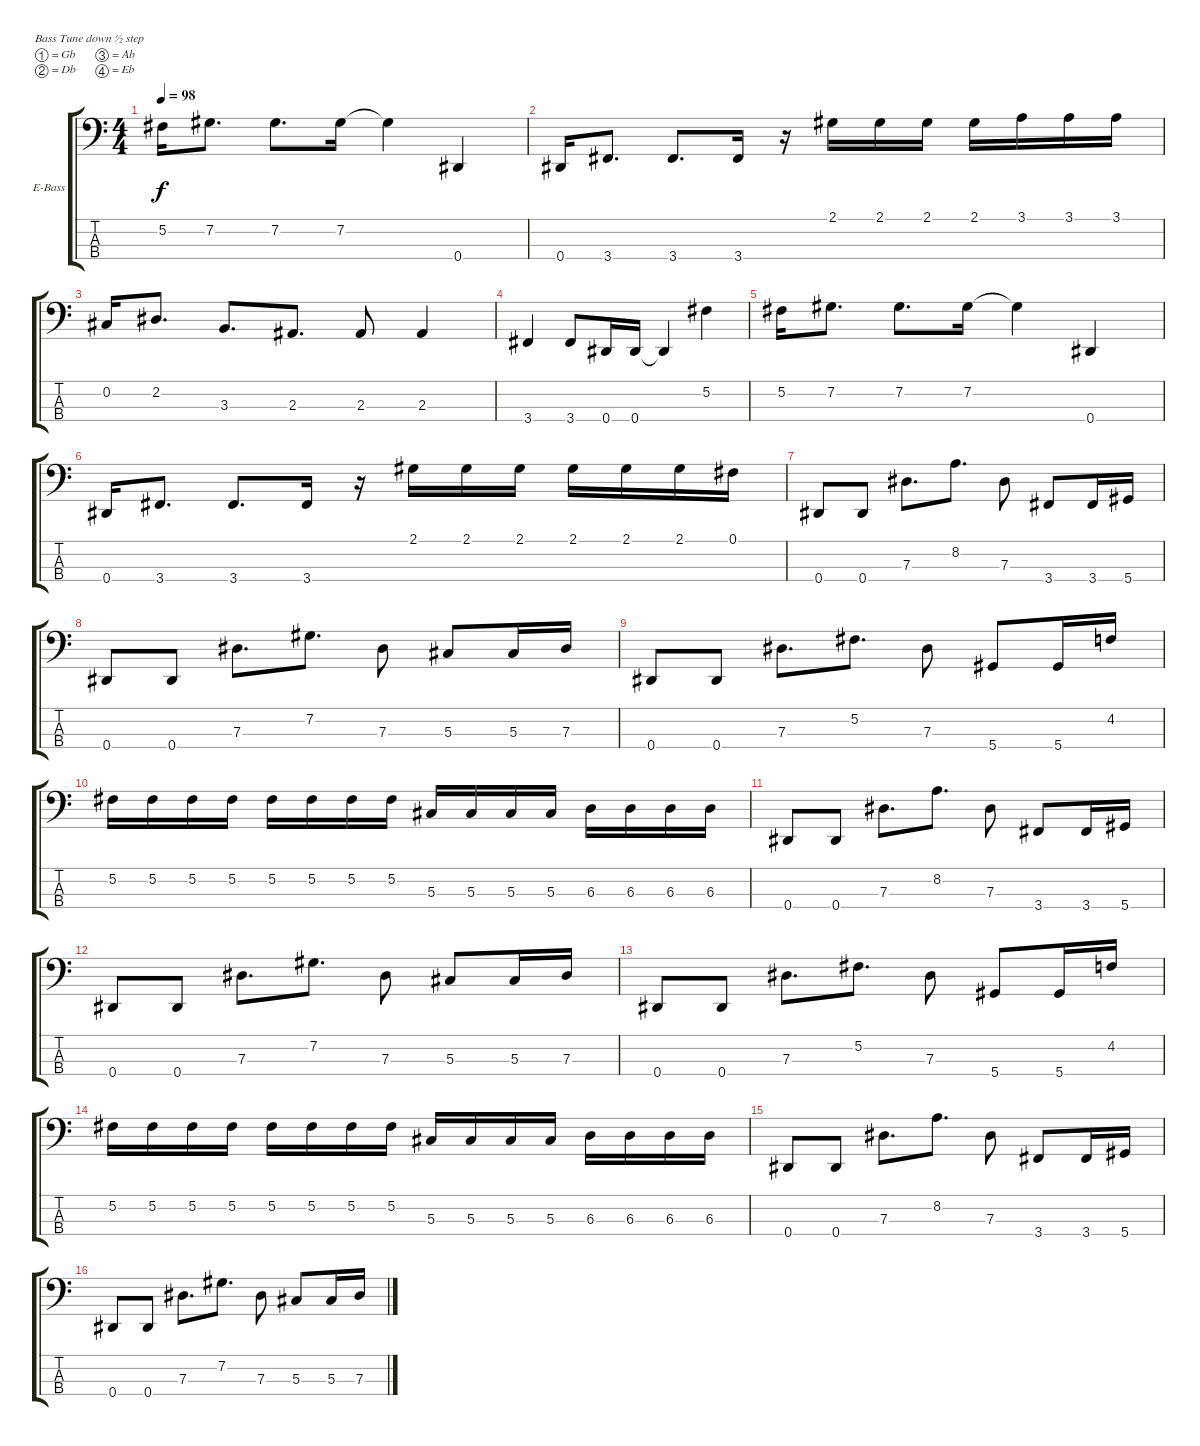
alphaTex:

\bracketExtendMode groupsimilarinstruments
\firstSystemTrackNameOrientation horizontal
\otherSystemsTrackNameOrientation horizontal
\track ("Electric Bass" "E-Bass") {instrument electricbassfinger}
\staff {score tabs}
\tuning (Gb2 Db2 Ab1 Eb1)
\ts (4 4)
\tempo 98
\clef f4
\ks c
5.2.16{dy f} 7.2.8{d} 7.2.8{d} 7.2.16 7.2{t}.4 0.4.4 |
0.4.16 3.4.8{d} 3.4.8{d} 3.4.16 r.16 2.1.16 2.1.16 2.1.16 2.1.16 3.1.16 3.1.16 3.1.16 |
0.2.16 2.2.8{d} 3.3.8{d} 2.3.8{d} 2.3.8 2.3.4 |
3.4.4 3.4.8 0.4.16 0.4.16 0.4{t}.4 5.2.4 |
5.2.16 7.2.8{d} 7.2.8{d} 7.2.16 7.2{t}.4 0.4.4 |
0.4.16 3.4.8{d} 3.4.8{d} 3.4.16 r.16 2.1.16 2.1.16 2.1.16 2.1.16 2.1.16 2.1.16 0.1.16 |
0.4.8 0.4.8 7.3.8{d} 8.2.8{d} 7.3.8 3.4.8 3.4.16 5.4.16 |
0.4.8 0.4.8 7.3.8{d} 7.2.8{d} 7.3.8 5.3.8 5.3.16 7.3.16 |
0.4.8 0.4.8 7.3.8{d} 5.2.8{d} 7.3.8 5.4.8 5.4.16 4.2.16 |
5.2.16 5.2.16 5.2.16 5.2.16 5.2.16 5.2.16 5.2.16 5.2.16 5.3.16 5.3.16 5.3.16 5.3.16 6.3.16 6.3.16 6.3.16 6.3.16 |
0.4.8 0.4.8 7.3.8{d} 8.2.8{d} 7.3.8 3.4.8 3.4.16 5.4.16 |
0.4.8 0.4.8 7.3.8{d} 7.2.8{d} 7.3.8 5.3.8 5.3.16 7.3.16 |
0.4.8 0.4.8 7.3.8{d} 5.2.8{d} 7.3.8 5.4.8 5.4.16 4.2.16 |
5.2.16 5.2.16 5.2.16 5.2.16 5.2.16 5.2.16 5.2.16 5.2.16 5.3.16 5.3.16 5.3.16 5.3.16 6.3.16 6.3.16 6.3.16 6.3.16 |
0.4.8 0.4.8 7.3.8{d} 8.2.8{d} 7.3.8 3.4.8 3.4.16 5.4.16 |
0.4.8 0.4.8 7.3.8{d} 7.2.8{d} 7.3.8 5.3.8 5.3.16 7.3.16
